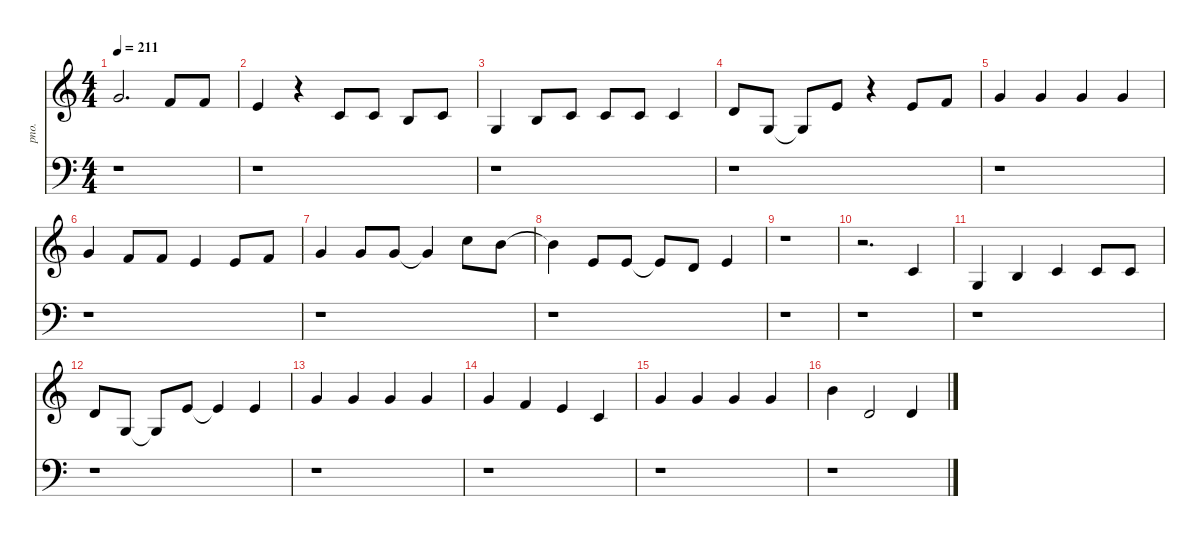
\defaultSystemsLayout 4
\hideDynamics
\bracketExtendMode nobrackets
\track ("Vocal" "pno.") {instrument acousticgrandpiano}
\staff {score}
\tuning (E4 B3 G3 D3 A2 E2)
\ts (4 4)
\tempo 211
\clef g2
\ks c
3.1.2{d dy fff beam Up} 1.1.8{dy ff beam Up} 1.1.8{beam Up} |
0.1.4{beam Up} r.4{beam Down} 1.2.8{beam Up} 1.2.8{beam Up} 0.2.8{beam Up} 1.2.8{beam Up} |
0.3.4{beam Up} 0.2.8{beam Up} 1.2.8{beam Up} 1.2.8{beam Up} 1.2.8{beam Up} 1.2.4{beam Up} |
3.2.8{beam Up} 0.3.8{beam Up} 0.3{t}.8{beam Up} 0.1.8{beam Up} r.4{beam Down} 0.1.8{beam Up} 1.1.8{beam Up} |
3.1.4{beam Up} 3.1.4{beam Up} 3.1.4{beam Up} 3.1.4{beam Up} |
3.1.4{beam Up} 1.1.8{beam Up} 1.1.8{beam Up} 0.1.4{beam Up} 0.1.8{beam Up} 1.1.8{beam Up} |
3.1.4{beam Up} 3.1.8{beam Up} 3.1.8{beam Up} 3.1{t}.4{beam Up} 8.1.8{beam Down} 7.1.8{beam Down} |
7.1{t}.4{beam Down} 5.2.8{beam Up} 5.2.8{beam Up} 5.2{t}.8{beam Up} 3.2.8{beam Up} 5.2.4{beam Up} |
r.1{beam Down} |
r.2{d beam Down} 1.2.4{beam Up} |
0.3.4{beam Up} 0.2.4{beam Up} 1.2.4{beam Up} 1.2.8{beam Up} 1.2.8{beam Up} |
3.2.8{beam Up} 0.3.8{beam Up} 0.3{t}.8{beam Up} 0.1.8{beam Up} 0.1{t}.4{beam Up} 0.1.4{beam Up} |
3.1.4{beam Up} 3.1.4{beam Up} 3.1.4{beam Up} 3.1.4{beam Up} |
3.1.4{beam Up} 1.1.4{beam Up} 0.1.4{beam Up} 1.2.4{beam Up} |
3.1.4{beam Up} 3.1.4{beam Up} 3.1.4{beam Up} 3.1.4{beam Up} |
7.1.4{beam Down} 3.2.2{beam Up} 3.2.4{beam Up}
\staff {score}
\tuning (G2 D2 A1 E1 B0)
\clef f4
\ottava regular
\simile none
\ks c
r.1{dy ff beam Down} |
r.1{beam Down} |
r.1{beam Down} |
r.1{beam Down} |
r.1{beam Down} |
r.1{beam Down} |
r.1{beam Down} |
r.1{beam Down} |
r.1{beam Down} |
r.1{beam Down} |
r.1{beam Down} |
r.1{beam Down} |
r.1{beam Down} |
r.1{beam Down} |
r.1{beam Down} |
r.1{beam Down}
